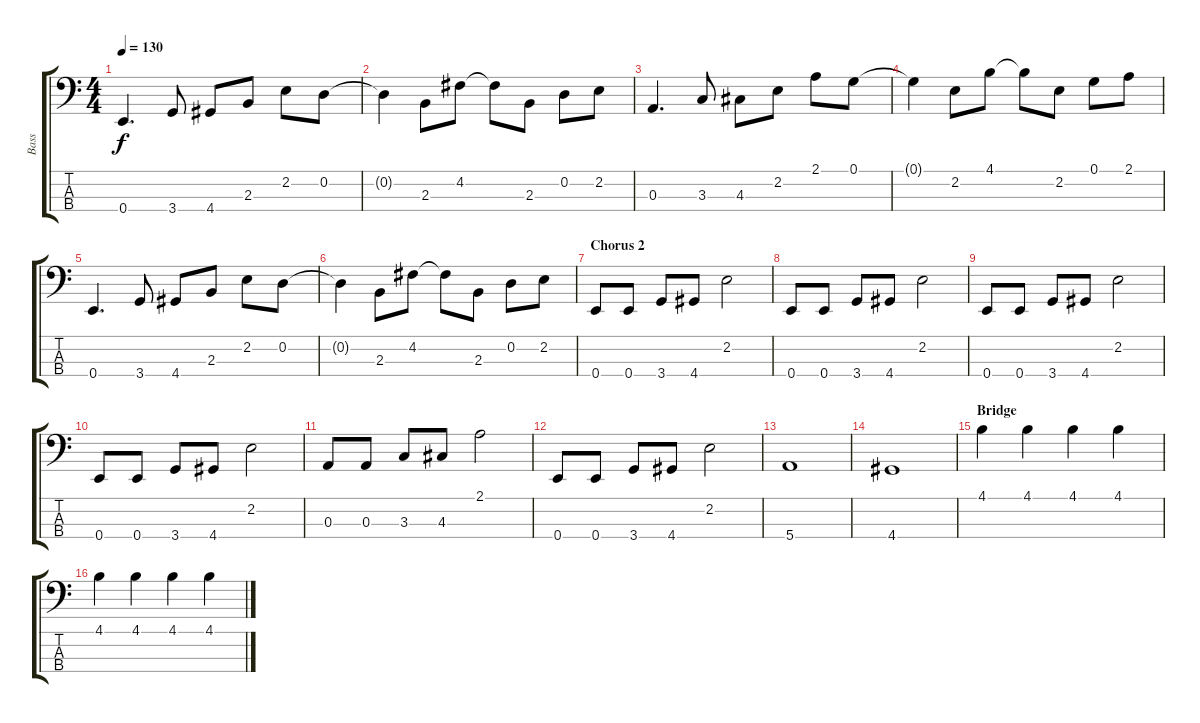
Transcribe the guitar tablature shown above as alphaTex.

\track ("Bass" "Bass") {instrument acousticbass}
\staff {score tabs}
\tuning (G2 D2 A1 E1) {hide}
\ts (4 4)
\tempo 130
\clef f4
\ks c
0.4.4{d dy f} 3.4.8 4.4.8 2.3.8 2.2.8 0.2.8 |
0.2{t}.4 2.3.8 4.2.8 4.2{t}.8 2.3.8 0.2.8 2.2.8 |
0.3.4{d} 3.3.8 4.3.8 2.2.8 2.1.8 0.1.8 |
0.1{t}.4 2.2.8 4.1.8 4.1{t}.8 2.2.8 0.1.8 2.1.8 |
0.4.4{d} 3.4.8 4.4.8 2.3.8 2.2.8 0.2.8 |
0.2{t}.4 2.3.8 4.2.8 4.2{t}.8 2.3.8 0.2.8 2.2.8 |
\section ("" "Chorus 2")
0.4.8 0.4.8 3.4.8 4.4.8 2.2.2 |
0.4.8 0.4.8 3.4.8 4.4.8 2.2.2 |
0.4.8 0.4.8 3.4.8 4.4.8 2.2.2 |
0.4.8 0.4.8 3.4.8 4.4.8 2.2.2 |
0.3.8 0.3.8 3.3.8 4.3.8 2.1.2 |
0.4.8 0.4.8 3.4.8 4.4.8 2.2.2 |
5.4.1 |
4.4.1 |
\section ("" "Bridge")
4.1.4 4.1.4 4.1.4 4.1.4 |
4.1.4 4.1.4 4.1.4 4.1.4
